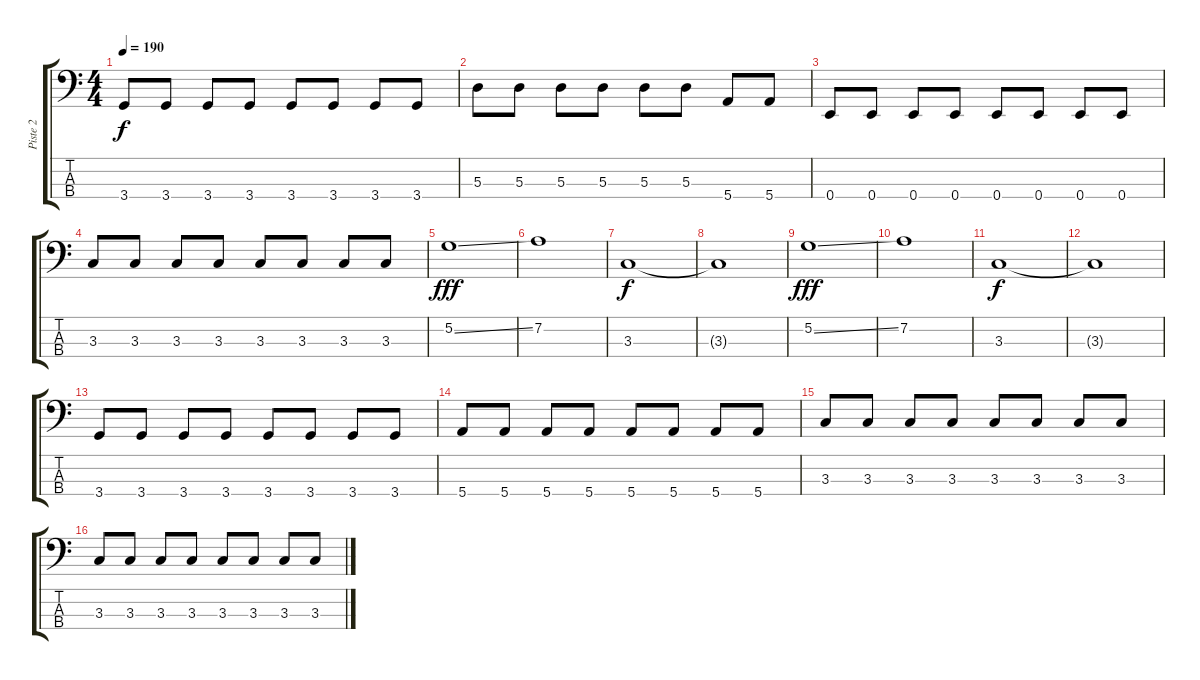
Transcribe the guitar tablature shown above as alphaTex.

\track ("Piste 2" "Piste 2") {instrument electricbasspick}
\staff {score tabs}
\tuning (G2 D2 A1 E1) {hide}
\ts (4 4)
\tempo 190
\clef f4
\ks c
3.4.8{dy f} 3.4.8 3.4.8 3.4.8 3.4.8 3.4.8 3.4.8 3.4.8 |
5.3.8 5.3.8 5.3.8 5.3.8 5.3.8 5.3.8 5.4.8 5.4.8 |
0.4.8 0.4.8 0.4.8 0.4.8 0.4.8 0.4.8 0.4.8 0.4.8 |
3.3.8 3.3.8 3.3.8 3.3.8 3.3.8 3.3.8 3.3.8 3.3.8 |
5.2{ss}.1{dy fff} |
7.2.1 |
3.3.1{dy f} |
3.3{t}.1 |
5.2{ss}.1{dy fff} |
7.2.1 |
3.3.1{dy f} |
3.3{t}.1 |
3.4.8 3.4.8 3.4.8 3.4.8 3.4.8 3.4.8 3.4.8 3.4.8 |
5.4.8 5.4.8 5.4.8 5.4.8 5.4.8 5.4.8 5.4.8 5.4.8 |
3.3.8 3.3.8 3.3.8 3.3.8 3.3.8 3.3.8 3.3.8 3.3.8 |
3.3.8 3.3.8 3.3.8 3.3.8 3.3.8 3.3.8 3.3.8 3.3.8
